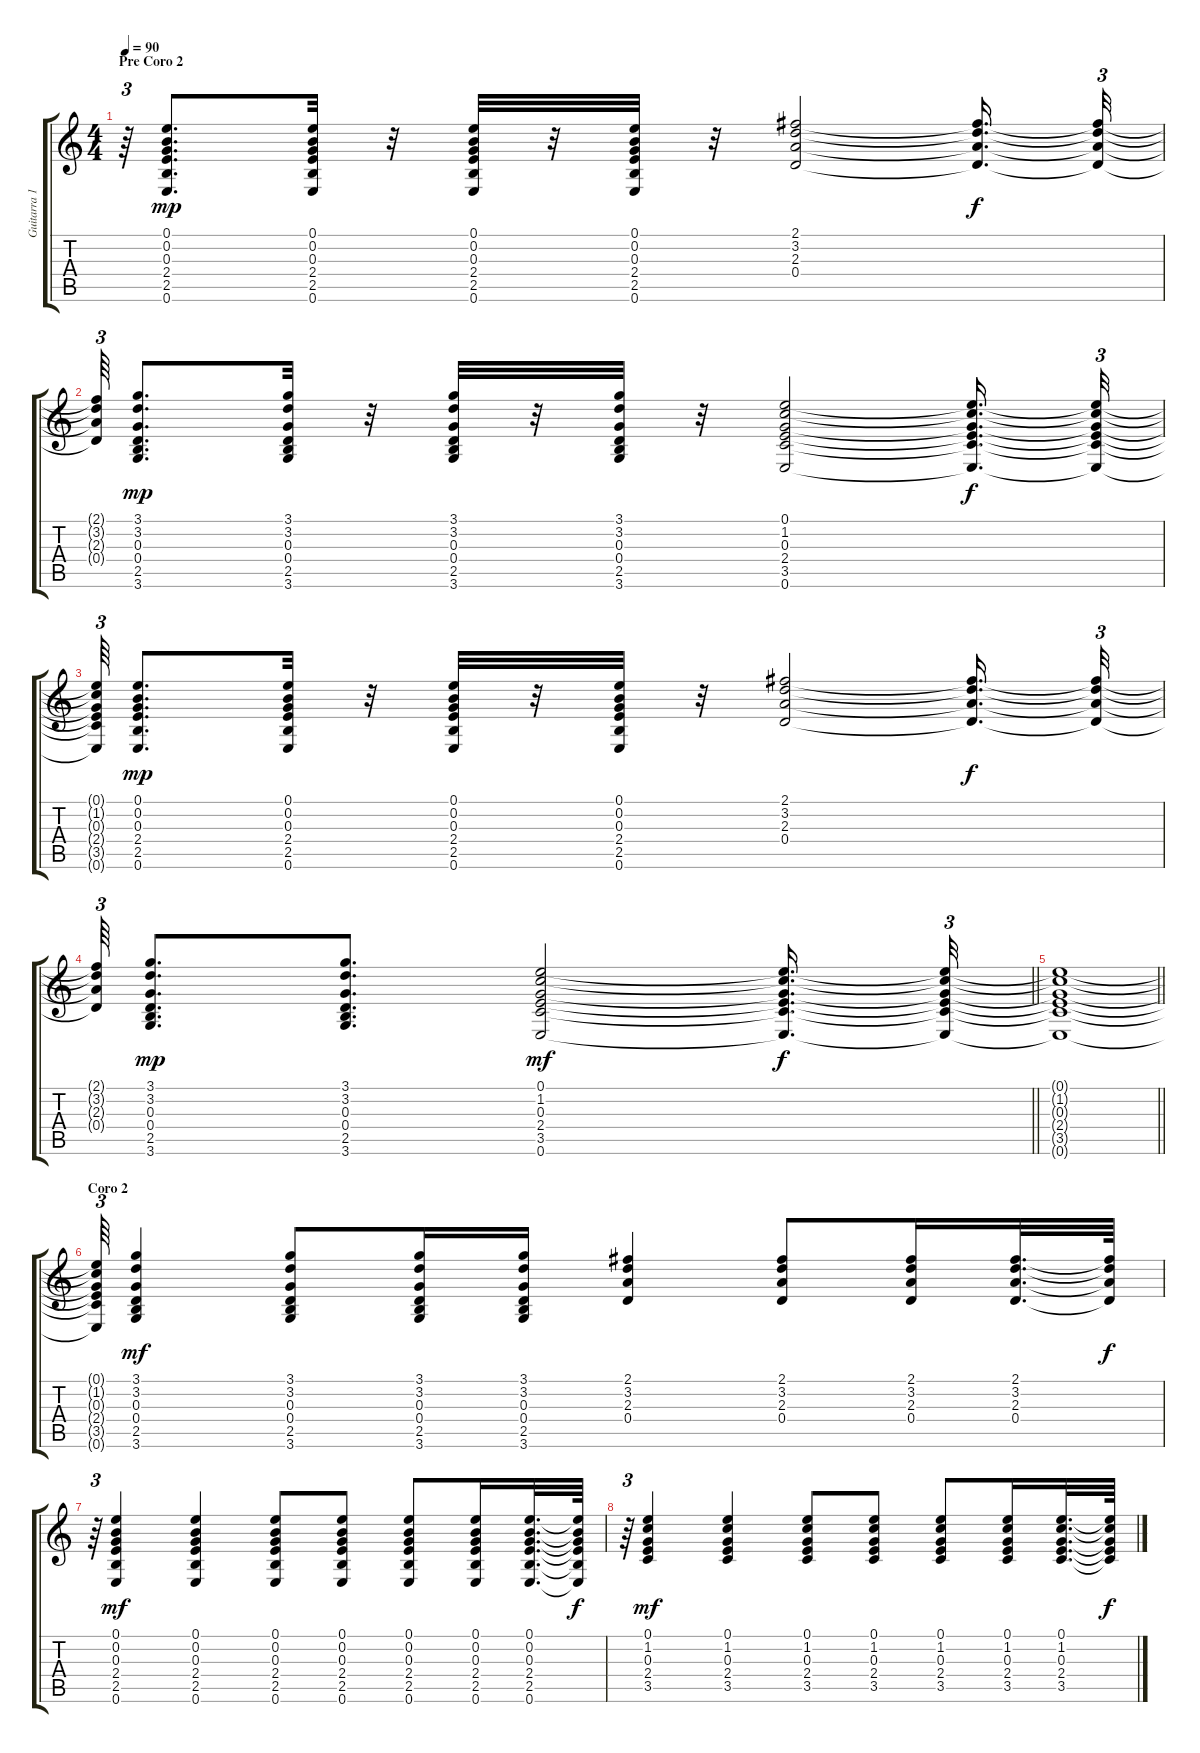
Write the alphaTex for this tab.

\track ("Guitarra 1" "Guitarra 1") {instrument acousticguitarnylon bank 1}
\staff {score tabs}
\tuning (E4 B3 G3 D3 A2 E2) {hide}
\ts (4 4)
\section ("" "Pre Coro 2")
\tempo 90
\clef g2
\ks c
r.64{tu (3 2) dy f} (0.1 0.2 0.3 2.4 2.5 0.6).8{d dy mp} (0.1 0.2 0.3 2.4 2.5 0.6).32 r.32 (0.1 0.2 0.3 2.4 2.5 0.6).32 r.32 (0.1 0.2 0.3 2.4 2.5 0.6).32 r.32 (2.1 3.2 2.3 0.4).2 (2.1{t} 3.2{t} 2.3{t} 0.4{t}).16{d dy f} (2.1{t} 3.2{t} 2.3{t} 0.4{t}).32{tu (3 2)} |
(2.1{t} 3.2{t} 2.3{t} 0.4{t}).64{tu (3 2)} (3.1 3.2 0.3 0.4 2.5 3.6).8{d dy mp} (3.1 3.2 0.3 0.4 2.5 3.6).32 r.32 (3.1 3.2 0.3 0.4 2.5 3.6).32 r.32 (3.1 3.2 0.3 0.4 2.5 3.6).32 r.32 (0.1 1.2 0.3 2.4 3.5 0.6).2 (0.1{t} 1.2{t} 0.3{t} 2.4{t} 3.5{t} 0.6{t}).16{d dy f} (0.1{t} 1.2{t} 0.3{t} 2.4{t} 3.5{t} 0.6{t}).32{tu (3 2)} |
(0.1{t} 1.2{t} 0.3{t} 2.4{t} 3.5{t} 0.6{t}).64{tu (3 2)} (0.1 0.2 0.3 2.4 2.5 0.6).8{d dy mp} (0.1 0.2 0.3 2.4 2.5 0.6).32 r.32 (0.1 0.2 0.3 2.4 2.5 0.6).32 r.32 (0.1 0.2 0.3 2.4 2.5 0.6).32 r.32 (2.1 3.2 2.3 0.4).2 (2.1{t} 3.2{t} 2.3{t} 0.4{t}).16{d dy f} (2.1{t} 3.2{t} 2.3{t} 0.4{t}).32{tu (3 2)} |
\barLineRight lightlight
(2.1{t} 3.2{t} 2.3{t} 0.4{t}).64{tu (3 2)} (3.1 3.2 0.3 0.4 2.5 3.6).8{d dy mp} (3.1 3.2 0.3 0.4 2.5 3.6).8{d} (0.1 1.2 0.3 2.4 3.5 0.6).2{dy mf} (0.1{t} 1.2{t} 0.3{t} 2.4{t} 3.5{t} 0.6{t}).16{d dy f} (0.1{t} 1.2{t} 0.3{t} 2.4{t} 3.5{t} 0.6{t}).32{tu (3 2)} |
\barLineRight lightlight
(0.1{t} 1.2{t} 0.3{t} 2.4{t} 3.5{t} 0.6{t}).1 |
\section ("" "Coro 2")
(0.1{t} 1.2{t} 0.3{t} 2.4{t} 3.5{t} 0.6{t}).64{tu (3 2)} (3.1 3.2 0.3 0.4 2.5 3.6).4{dy mf} (3.1 3.2 0.3 0.4 2.5 3.6).8 (3.1 3.2 0.3 0.4 2.5 3.6).16 (3.1 3.2 0.3 0.4 2.5 3.6).16 (2.1 3.2 2.3 0.4).4 (2.1 3.2 2.3 0.4).8 (2.1 3.2 2.3 0.4).16 (2.1 3.2 2.3 0.4).32{d} (2.1{t} 3.2{t} 2.3{t} 0.4{t}).64{dy f} |
r.64{tu (3 2)} (0.1 0.2 0.3 2.4 2.5 0.6).4{dy mf} (0.1 0.2 0.3 2.4 2.5 0.6).4 (0.1 0.2 0.3 2.4 2.5 0.6).8 (0.1 0.2 0.3 2.4 2.5 0.6).8 (0.1 0.2 0.3 2.4 2.5 0.6).8 (0.1 0.2 0.3 2.4 2.5 0.6).16 (0.1 0.2 0.3 2.4 2.5 0.6).32{d} (0.1{t} 0.2{t} 0.3{t} 2.4{t} 2.5{t} 0.6{t}).64{dy f} |
r.64{tu (3 2)} (0.1 1.2 0.3 2.4 3.5).4{dy mf} (0.1 1.2 0.3 2.4 3.5).4 (0.1 1.2 0.3 2.4 3.5).8 (0.1 1.2 0.3 2.4 3.5).8 (0.1 1.2 0.3 2.4 3.5).8 (0.1 1.2 0.3 2.4 3.5).16 (0.1 1.2 0.3 2.4 3.5).32{d} (0.1{t} 1.2{t} 0.3{t} 2.4{t} 3.5{t}).64{dy f}
